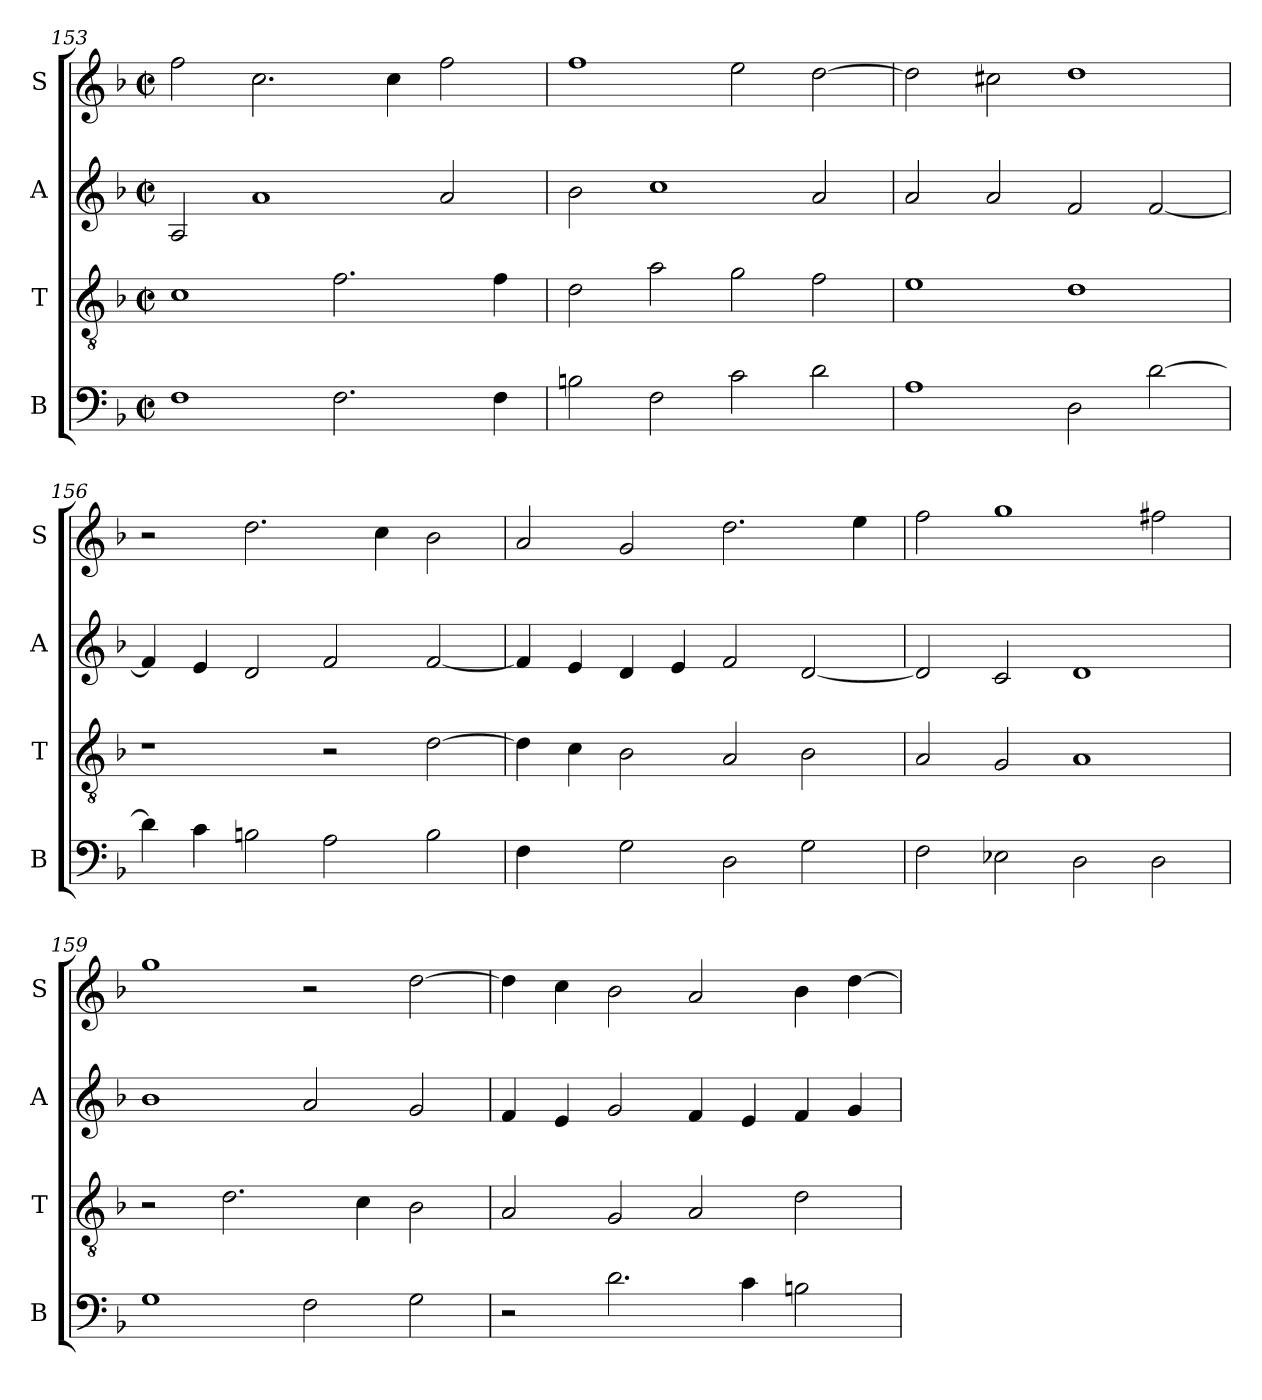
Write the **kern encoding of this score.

**kern	**kern	**kern	**kern
*part4	*part3	*part2	*part1
*staff4	*staff3	*staff2	*staff1
*I"B	*I"T	*I"A	*I"S
*I'B	*I'T	*I'A	*I'S
*clefF4	*clefGv2	*clefG2	*clefG2
*k[b-]	*k[b-]	*k[b-]	*k[b-]
*F:	*F:	*F:	*F:
*M2/2	*M2/2	*M2/2	*M2/2
*met(c|)	*met(c|)	*met(c|)	*met(c|)
=153	=153	=153	=153
1F	1c	2A/	2ff\
.	.	1a	2.cc\
2.F\	2.f\	.	.
.	.	.	4cc\
.	.	2a/	2ff\
4F\	4f\	.	.
=154	=154	=154	=154
2B\	2d\	2b-\	1ff
2F\	2a\	1cc	.
2c\	2g\	.	2ee\
2d\	2f\	2a/	[>2dd\
=155	=155	=155	=155
1A	1e	2a/	2dd\]
.	.	2a/	2cc#\
2D\	1d	2f/	1dd
[<2d\	.	[<2f/	.
!!LO:LB:g=z
=156	=156	=156	=156
4d\]	1r	4f/]	2r
4c\	.	4e/	.
2B\	.	2d/	2.dd\
2A\	2r	2f/	.
.	.	.	4cc\
2B\	[>2d\	[<2f/	2b-\
=157	=157	=157	=157
4F\	4d\]	4f/]	2a/
4ryy	4c\	4e/	.
2G\	2B-\	4d/	2g/
.	.	4e/	.
2D\	2A/	2f/	2.dd\
2G\	2B-\	[<2d/	.
.	.	.	4ee\
=158	=158	=158	=158
2F\	2A/	2d/]	2ff\
2E-X\	2G/	2c/	1gg
2D\	1A	1d	.
2D\	.	.	2ff#\
=159	=159	=159	=159
1G	2r	1b-	1gg
.	2.d\	.	.
2F\	.	2a/	2r
.	4c\	.	.
2G\	2B-\	2g/	[>2dd\
=160	=160	=160	=160
2r	2A/	4f/	4dd\]
.	.	4e/	4cc\
2.d\	2G/	2g/	2b-\
.	2A/	4f/	2a/
4c\	.	4e/	.
2B\	2d\	4f/	4b-\
.	.	4g/	[<4dd\
=	=	=	=
*-	*-	*-	*-
